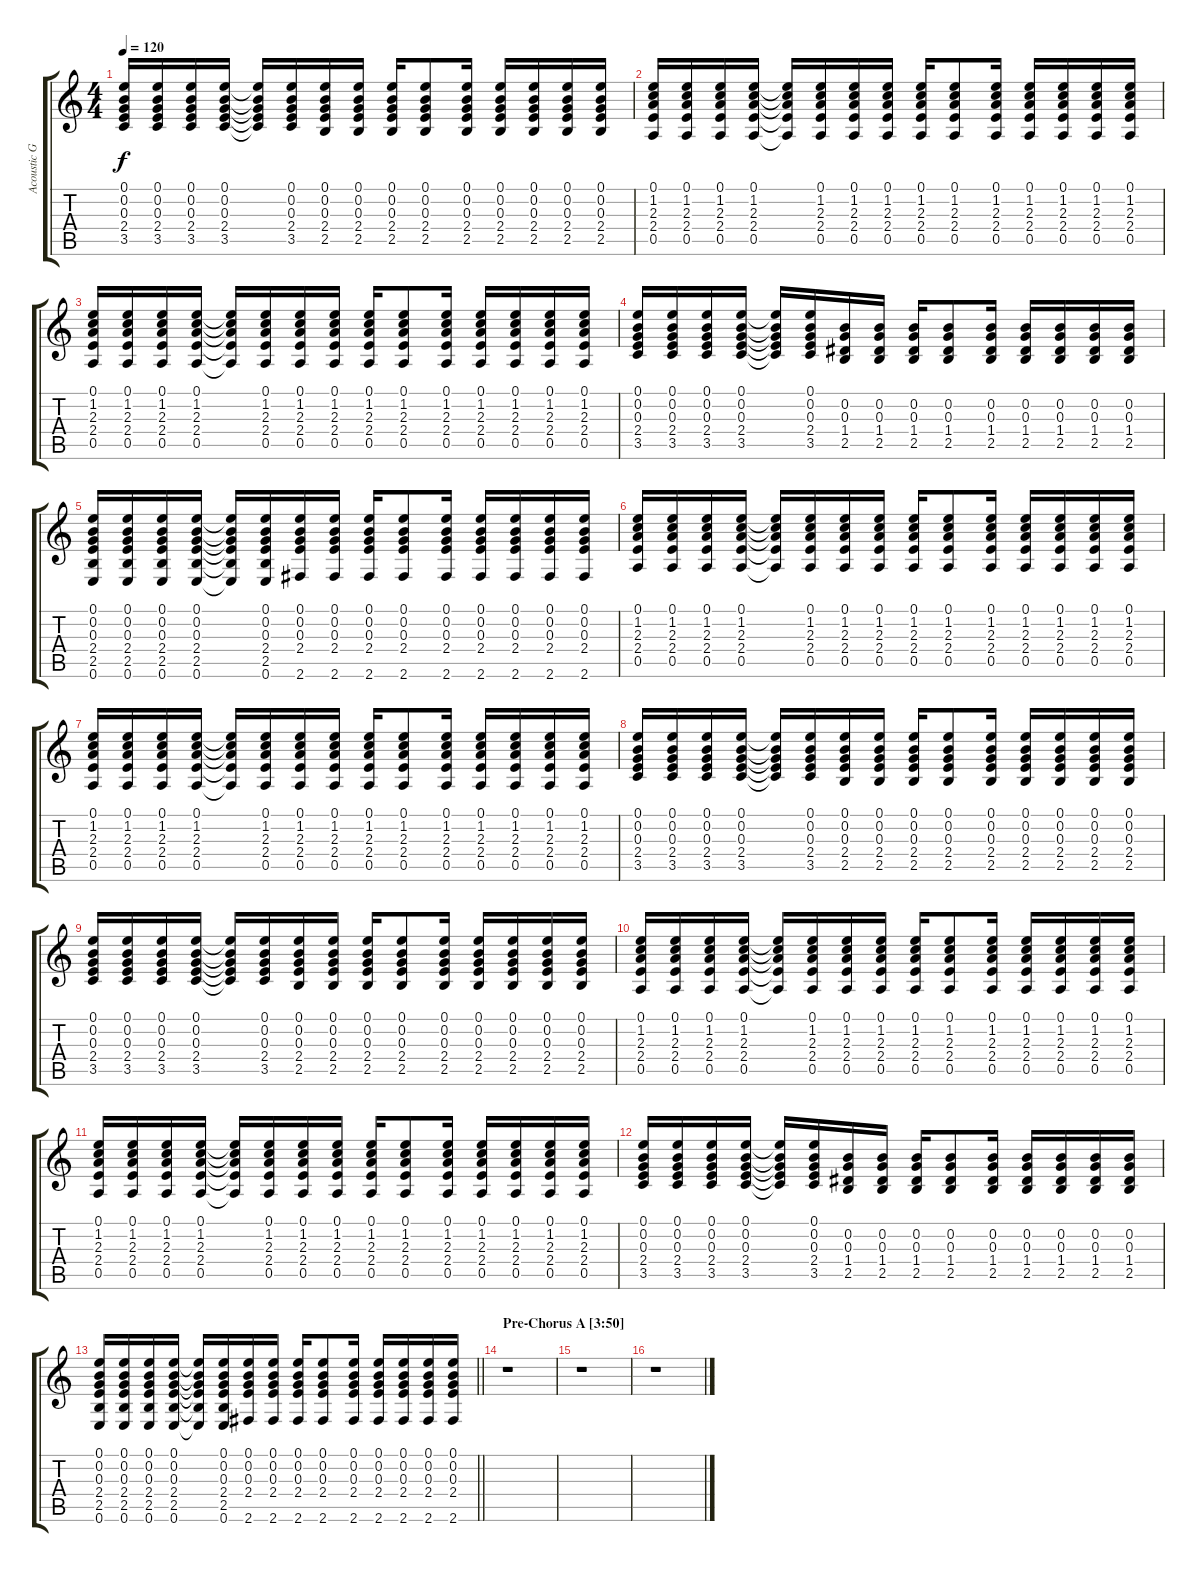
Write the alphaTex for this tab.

\track ("Acoustic Guitar II" "Acoustic G") {instrument acousticguitarsteel}
\staff {score tabs}
\tuning (E4 B3 G3 D3 A2 E2) {hide}
\ts (4 4)
\tempo 120
\clef g2
\ks c
(0.1 0.2 0.3 2.4 3.5).16{dy f} (0.1 0.2 0.3 2.4 3.5).16 (0.1 0.2 0.3 2.4 3.5).16 (0.1 0.2 0.3 2.4 3.5).16 (0.1{t} 0.2{t} 0.3{t} 2.4{t} 3.5{t}).16 (0.1 0.2 0.3 2.4 3.5).16 (0.1 0.2 0.3 2.4 2.5).16 (0.1 0.2 0.3 2.4 2.5).16 (0.1 0.2 0.3 2.4 2.5).16 (0.1 0.2 0.3 2.4 2.5).8 (0.1 0.2 0.3 2.4 2.5).16 (0.1 0.2 0.3 2.4 2.5).16 (0.1 0.2 0.3 2.4 2.5).16 (0.1 0.2 0.3 2.4 2.5).16 (0.1 0.2 0.3 2.4 2.5).16 |
(0.1 1.2 2.3 2.4 0.5).16 (0.1 1.2 2.3 2.4 0.5).16 (0.1 1.2 2.3 2.4 0.5).16 (0.1 1.2 2.3 2.4 0.5).16 (0.1{t} 1.2{t} 2.3{t} 2.4{t} 0.5{t}).16 (0.1 1.2 2.3 2.4 0.5).16 (0.1 1.2 2.3 2.4 0.5).16 (0.1 1.2 2.3 2.4 0.5).16 (0.1 1.2 2.3 2.4 0.5).16 (0.1 1.2 2.3 2.4 0.5).8 (0.1 1.2 2.3 2.4 0.5).16 (0.1 1.2 2.3 2.4 0.5).16 (0.1 1.2 2.3 2.4 0.5).16 (0.1 1.2 2.3 2.4 0.5).16 (0.1 1.2 2.3 2.4 0.5).16 |
(0.1 1.2 2.3 2.4 0.5).16 (0.1 1.2 2.3 2.4 0.5).16 (0.1 1.2 2.3 2.4 0.5).16 (0.1 1.2 2.3 2.4 0.5).16 (0.1{t} 1.2{t} 2.3{t} 2.4{t} 0.5{t}).16 (0.1 1.2 2.3 2.4 0.5).16 (0.1 1.2 2.3 2.4 0.5).16 (0.1 1.2 2.3 2.4 0.5).16 (0.1 1.2 2.3 2.4 0.5).16 (0.1 1.2 2.3 2.4 0.5).8 (0.1 1.2 2.3 2.4 0.5).16 (0.1 1.2 2.3 2.4 0.5).16 (0.1 1.2 2.3 2.4 0.5).16 (0.1 1.2 2.3 2.4 0.5).16 (0.1 1.2 2.3 2.4 0.5).16 |
(0.1 0.2 0.3 2.4 3.5).16 (0.1 0.2 0.3 2.4 3.5).16 (0.1 0.2 0.3 2.4 3.5).16 (0.1 0.2 0.3 2.4 3.5).16 (0.1{t} 0.2{t} 0.3{t} 2.4{t} 3.5{t}).16 (0.1 0.2 0.3 2.4 3.5).16 (0.2 0.3 1.4 2.5).16 (0.2 0.3 1.4 2.5).16 (0.2 0.3 1.4 2.5).16 (0.2 0.3 1.4 2.5).8 (0.2 0.3 1.4 2.5).16 (0.2 0.3 1.4 2.5).16 (0.2 0.3 1.4 2.5).16 (0.2 0.3 1.4 2.5).16 (0.2 0.3 1.4 2.5).16 |
(0.1 0.2 0.3 2.4 2.5 0.6).16 (0.1 0.2 0.3 2.4 2.5 0.6).16 (0.1 0.2 0.3 2.4 2.5 0.6).16 (0.1 0.2 0.3 2.4 2.5 0.6).16 (0.1{t} 0.2{t} 0.3{t} 2.4{t} 2.5{t} 0.6{t}).16 (0.1 0.2 0.3 2.4 2.5 0.6).16 (0.1 0.2 0.3 2.4 2.6).16 (0.1 0.2 0.3 2.4 2.6).16 (0.1 0.2 0.3 2.4 2.6).16 (0.1 0.2 0.3 2.4 2.6).8 (0.1 0.2 0.3 2.4 2.6).16 (0.1 0.2 0.3 2.4 2.6).16 (0.1 0.2 0.3 2.4 2.6).16 (0.1 0.2 0.3 2.4 2.6).16 (0.1 0.2 0.3 2.4 2.6).16 |
(0.1 1.2 2.3 2.4 0.5).16 (0.1 1.2 2.3 2.4 0.5).16 (0.1 1.2 2.3 2.4 0.5).16 (0.1 1.2 2.3 2.4 0.5).16 (0.1{t} 1.2{t} 2.3{t} 2.4{t} 0.5{t}).16 (0.1 1.2 2.3 2.4 0.5).16 (0.1 1.2 2.3 2.4 0.5).16 (0.1 1.2 2.3 2.4 0.5).16 (0.1 1.2 2.3 2.4 0.5).16 (0.1 1.2 2.3 2.4 0.5).8 (0.1 1.2 2.3 2.4 0.5).16 (0.1 1.2 2.3 2.4 0.5).16 (0.1 1.2 2.3 2.4 0.5).16 (0.1 1.2 2.3 2.4 0.5).16 (0.1 1.2 2.3 2.4 0.5).16 |
(0.1 1.2 2.3 2.4 0.5).16 (0.1 1.2 2.3 2.4 0.5).16 (0.1 1.2 2.3 2.4 0.5).16 (0.1 1.2 2.3 2.4 0.5).16 (0.1{t} 1.2{t} 2.3{t} 2.4{t} 0.5{t}).16 (0.1 1.2 2.3 2.4 0.5).16 (0.1 1.2 2.3 2.4 0.5).16 (0.1 1.2 2.3 2.4 0.5).16 (0.1 1.2 2.3 2.4 0.5).16 (0.1 1.2 2.3 2.4 0.5).8 (0.1 1.2 2.3 2.4 0.5).16 (0.1 1.2 2.3 2.4 0.5).16 (0.1 1.2 2.3 2.4 0.5).16 (0.1 1.2 2.3 2.4 0.5).16 (0.1 1.2 2.3 2.4 0.5).16 |
(0.1 0.2 0.3 2.4 3.5).16 (0.1 0.2 0.3 2.4 3.5).16 (0.1 0.2 0.3 2.4 3.5).16 (0.1 0.2 0.3 2.4 3.5).16 (0.1{t} 0.2{t} 0.3{t} 2.4{t} 3.5{t}).16 (0.1 0.2 0.3 2.4 3.5).16 (0.1 0.2 0.3 2.4 2.5).16 (0.1 0.2 0.3 2.4 2.5).16 (0.1 0.2 0.3 2.4 2.5).16 (0.1 0.2 0.3 2.4 2.5).8 (0.1 0.2 0.3 2.4 2.5).16 (0.1 0.2 0.3 2.4 2.5).16 (0.1 0.2 0.3 2.4 2.5).16 (0.1 0.2 0.3 2.4 2.5).16 (0.1 0.2 0.3 2.4 2.5).16 |
(0.1 0.2 0.3 2.4 3.5).16 (0.1 0.2 0.3 2.4 3.5).16 (0.1 0.2 0.3 2.4 3.5).16 (0.1 0.2 0.3 2.4 3.5).16 (0.1{t} 0.2{t} 0.3{t} 2.4{t} 3.5{t}).16 (0.1 0.2 0.3 2.4 3.5).16 (0.1 0.2 0.3 2.4 2.5).16 (0.1 0.2 0.3 2.4 2.5).16 (0.1 0.2 0.3 2.4 2.5).16 (0.1 0.2 0.3 2.4 2.5).8 (0.1 0.2 0.3 2.4 2.5).16 (0.1 0.2 0.3 2.4 2.5).16 (0.1 0.2 0.3 2.4 2.5).16 (0.1 0.2 0.3 2.4 2.5).16 (0.1 0.2 0.3 2.4 2.5).16 |
(0.1 1.2 2.3 2.4 0.5).16 (0.1 1.2 2.3 2.4 0.5).16 (0.1 1.2 2.3 2.4 0.5).16 (0.1 1.2 2.3 2.4 0.5).16 (0.1{t} 1.2{t} 2.3{t} 2.4{t} 0.5{t}).16 (0.1 1.2 2.3 2.4 0.5).16 (0.1 1.2 2.3 2.4 0.5).16 (0.1 1.2 2.3 2.4 0.5).16 (0.1 1.2 2.3 2.4 0.5).16 (0.1 1.2 2.3 2.4 0.5).8 (0.1 1.2 2.3 2.4 0.5).16 (0.1 1.2 2.3 2.4 0.5).16 (0.1 1.2 2.3 2.4 0.5).16 (0.1 1.2 2.3 2.4 0.5).16 (0.1 1.2 2.3 2.4 0.5).16 |
(0.1 1.2 2.3 2.4 0.5).16 (0.1 1.2 2.3 2.4 0.5).16 (0.1 1.2 2.3 2.4 0.5).16 (0.1 1.2 2.3 2.4 0.5).16 (0.1{t} 1.2{t} 2.3{t} 2.4{t} 0.5{t}).16 (0.1 1.2 2.3 2.4 0.5).16 (0.1 1.2 2.3 2.4 0.5).16 (0.1 1.2 2.3 2.4 0.5).16 (0.1 1.2 2.3 2.4 0.5).16 (0.1 1.2 2.3 2.4 0.5).8 (0.1 1.2 2.3 2.4 0.5).16 (0.1 1.2 2.3 2.4 0.5).16 (0.1 1.2 2.3 2.4 0.5).16 (0.1 1.2 2.3 2.4 0.5).16 (0.1 1.2 2.3 2.4 0.5).16 |
(0.1 0.2 0.3 2.4 3.5).16 (0.1 0.2 0.3 2.4 3.5).16 (0.1 0.2 0.3 2.4 3.5).16 (0.1 0.2 0.3 2.4 3.5).16 (0.1{t} 0.2{t} 0.3{t} 2.4{t} 3.5{t}).16 (0.1 0.2 0.3 2.4 3.5).16 (0.2 0.3 1.4 2.5).16 (0.2 0.3 1.4 2.5).16 (0.2 0.3 1.4 2.5).16 (0.2 0.3 1.4 2.5).8 (0.2 0.3 1.4 2.5).16 (0.2 0.3 1.4 2.5).16 (0.2 0.3 1.4 2.5).16 (0.2 0.3 1.4 2.5).16 (0.2 0.3 1.4 2.5).16 |
\barLineRight lightlight
(0.1 0.2 0.3 2.4 2.5 0.6).16 (0.1 0.2 0.3 2.4 2.5 0.6).16 (0.1 0.2 0.3 2.4 2.5 0.6).16 (0.1 0.2 0.3 2.4 2.5 0.6).16 (0.1{t} 0.2{t} 0.3{t} 2.4{t} 2.5{t} 0.6{t}).16 (0.1 0.2 0.3 2.4 2.5 0.6).16 (0.1 0.2 0.3 2.4 2.6).16 (0.1 0.2 0.3 2.4 2.6).16 (0.1 0.2 0.3 2.4 2.6).16 (0.1 0.2 0.3 2.4 2.6).8 (0.1 0.2 0.3 2.4 2.6).16 (0.1 0.2 0.3 2.4 2.6).16 (0.1 0.2 0.3 2.4 2.6).16 (0.1 0.2 0.3 2.4 2.6).16 (0.1 0.2 0.3 2.4 2.6).16 |
\section ("" "Pre-Chorus A [3:50]")
r.1 |
r.1 |
r.1
